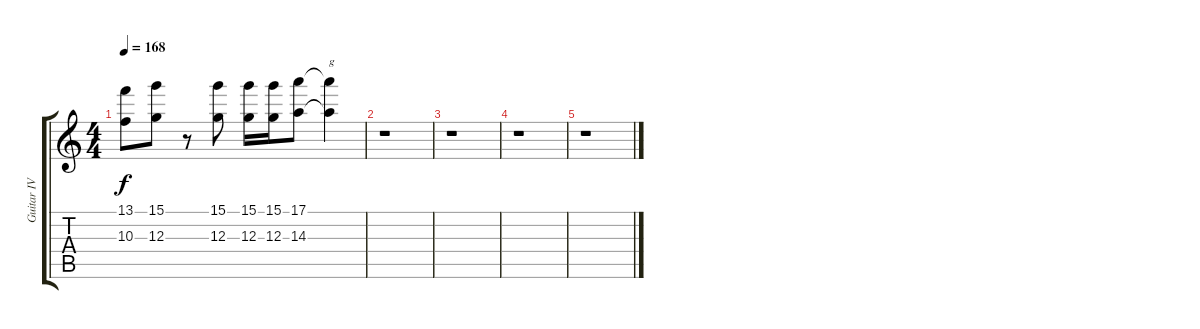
\track ("Guitar IV" "Guitar IV") {instrument distortionguitar}
\staff {score tabs}
\tuning (E4 B3 G3 D3 A2 E2) {hide}
\ts (4 4)
\tempo 168
\clef g2
\ks c
(13.1 10.3).8{dy f} (15.1 12.3).8 r.8 (15.1 12.3).8 (15.1 12.3).16 (15.1 12.3).16 (17.1 14.3).8 (17.1{t} 14.3{t}).4{txt "g"} |
r.1 |
r.1 |
r.1 |
r.1
